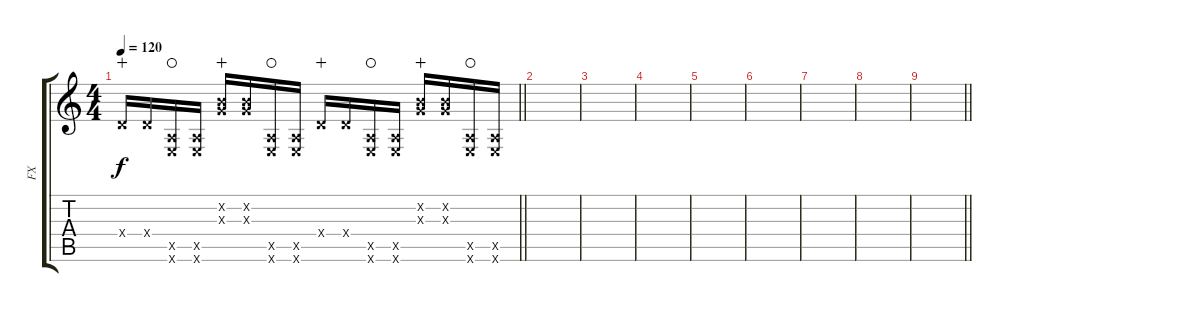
\track ("FX" "FX") {instrument distortionguitar}
\staff {score tabs}
\tuning (E4 B3 G3 D3 A2 E2) {hide}
\ts (4 4)
\tempo 120
\clef g2
\barLineRight lightlight
\ks c
0.4{x}.16{dy f wahc} 0.4{x}.16 (0.5{x} 0.6{x}).16{waho} (0.5{x} 0.6{x}).16 (0.2{x} 0.3{x}).16{wahc} (0.2{x} 0.3{x}).16 (0.5{x} 0.6{x}).16{waho} (0.5{x} 0.6{x}).16 0.4{x}.16{wahc} 0.4{x}.16 (0.5{x} 0.6{x}).16{waho} (0.5{x} 0.6{x}).16 (0.2{x} 0.3{x}).16{wahc} (0.2{x} 0.3{x}).16 (0.5{x} 0.6{x}).16{waho} (0.5{x} 0.6{x}).16 |
|
|
|
|
|
|
|
\barLineRight lightlight
